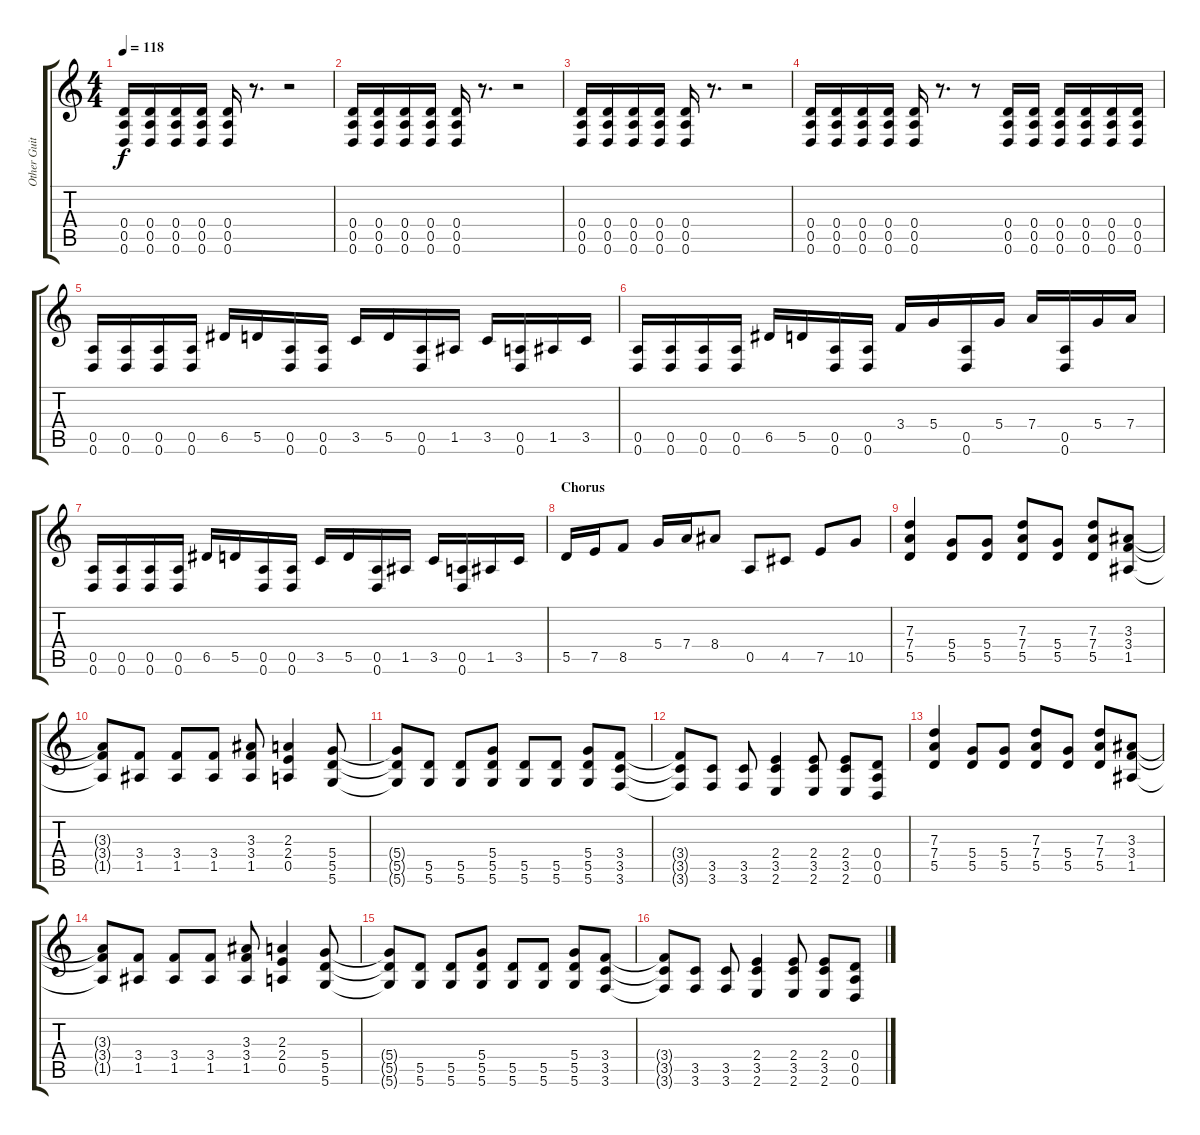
\track ("Other Guitar" "Other Guit") {instrument distortionguitar}
\staff {score tabs}
\tuning (E4 B3 G3 D3 A2 D2) {hide}
\ts (4 4)
\tempo 118
\clef g2
\ks c
(0.4 0.5 0.6).16{dy f} (0.4 0.5 0.6).16 (0.4 0.5 0.6).16 (0.4 0.5 0.6).16 (0.4 0.5 0.6).16 r.8{d} r.2 |
(0.4 0.5 0.6).16 (0.4 0.5 0.6).16 (0.4 0.5 0.6).16 (0.4 0.5 0.6).16 (0.4 0.5 0.6).16 r.8{d} r.2 |
(0.4 0.5 0.6).16 (0.4 0.5 0.6).16 (0.4 0.5 0.6).16 (0.4 0.5 0.6).16 (0.4 0.5 0.6).16 r.8{d} r.2 |
(0.4 0.5 0.6).16 (0.4 0.5 0.6).16 (0.4 0.5 0.6).16 (0.4 0.5 0.6).16 (0.4 0.5 0.6).16 r.8{d} r.8 (0.4 0.5 0.6).16 (0.4 0.5 0.6).16 (0.4 0.5 0.6).16 (0.4 0.5 0.6).16 (0.4 0.5 0.6).16 (0.4 0.5 0.6).16 |
(0.5 0.6).16 (0.5 0.6).16 (0.5 0.6).16 (0.5 0.6).16 6.5.16 5.5.16 (0.5 0.6).16 (0.5 0.6).16 3.5.16 5.5.16 (0.5 0.6).16 1.5.16 3.5.16 (0.5 0.6).16 1.5.16 3.5.16 |
(0.5 0.6).16 (0.5 0.6).16 (0.5 0.6).16 (0.5 0.6).16 6.5.16 5.5.16 (0.5 0.6).16 (0.5 0.6).16 3.4.16 5.4.16 (0.5 0.6).16 5.4.16 7.4.16 (0.5 0.6).16 5.4.16 7.4.16 |
(0.5 0.6).16 (0.5 0.6).16 (0.5 0.6).16 (0.5 0.6).16 6.5.16 5.5.16 (0.5 0.6).16 (0.5 0.6).16 3.5.16 5.5.16 (0.5 0.6).16 1.5.16 3.5.16 (0.5 0.6).16 1.5.16 3.5.16 |
\section ("" "Chorus")
5.5.16 7.5.16 8.5.8 5.4.16 7.4.16 8.4.8 0.5.8 4.5.8 7.5.8 10.5.8 |
(7.3 7.4 5.5).4 (5.4 5.5).8 (5.4 5.5).8 (7.3 7.4 5.5).8 (5.4 5.5).8 (7.3 7.4 5.5).8 (3.3 3.4 1.5).8 |
(3.3{t} 3.4{t} 1.5{t}).8 (3.4 1.5).8 (3.4 1.5).8 (3.4 1.5).8 (3.3 3.4 1.5).8 (2.3 2.4 0.5).4 (5.4 5.5 5.6).8 |
(5.4{t} 5.5{t} 5.6{t}).8 (5.5 5.6).8 (5.5 5.6).8 (5.4 5.5 5.6).8 (5.5 5.6).8 (5.5 5.6).8 (5.4 5.5 5.6).8 (3.4 3.5 3.6).8 |
(3.4{t} 3.5{t} 3.6{t}).8 (3.5 3.6).8 (3.5 3.6).8 (2.4 3.5 2.6).4 (2.4 3.5 2.6).8 (2.4 3.5 2.6).8 (0.4 0.5 0.6).8 |
(7.3 7.4 5.5).4 (5.4 5.5).8 (5.4 5.5).8 (7.3 7.4 5.5).8 (5.4 5.5).8 (7.3 7.4 5.5).8 (3.3 3.4 1.5).8 |
(3.3{t} 3.4{t} 1.5{t}).8 (3.4 1.5).8 (3.4 1.5).8 (3.4 1.5).8 (3.3 3.4 1.5).8 (2.3 2.4 0.5).4 (5.4 5.5 5.6).8 |
(5.4{t} 5.5{t} 5.6{t}).8 (5.5 5.6).8 (5.5 5.6).8 (5.4 5.5 5.6).8 (5.5 5.6).8 (5.5 5.6).8 (5.4 5.5 5.6).8 (3.4 3.5 3.6).8 |
(3.4{t} 3.5{t} 3.6{t}).8 (3.5 3.6).8 (3.5 3.6).8 (2.4 3.5 2.6).4 (2.4 3.5 2.6).8 (2.4 3.5 2.6).8 (0.4 0.5 0.6).8
